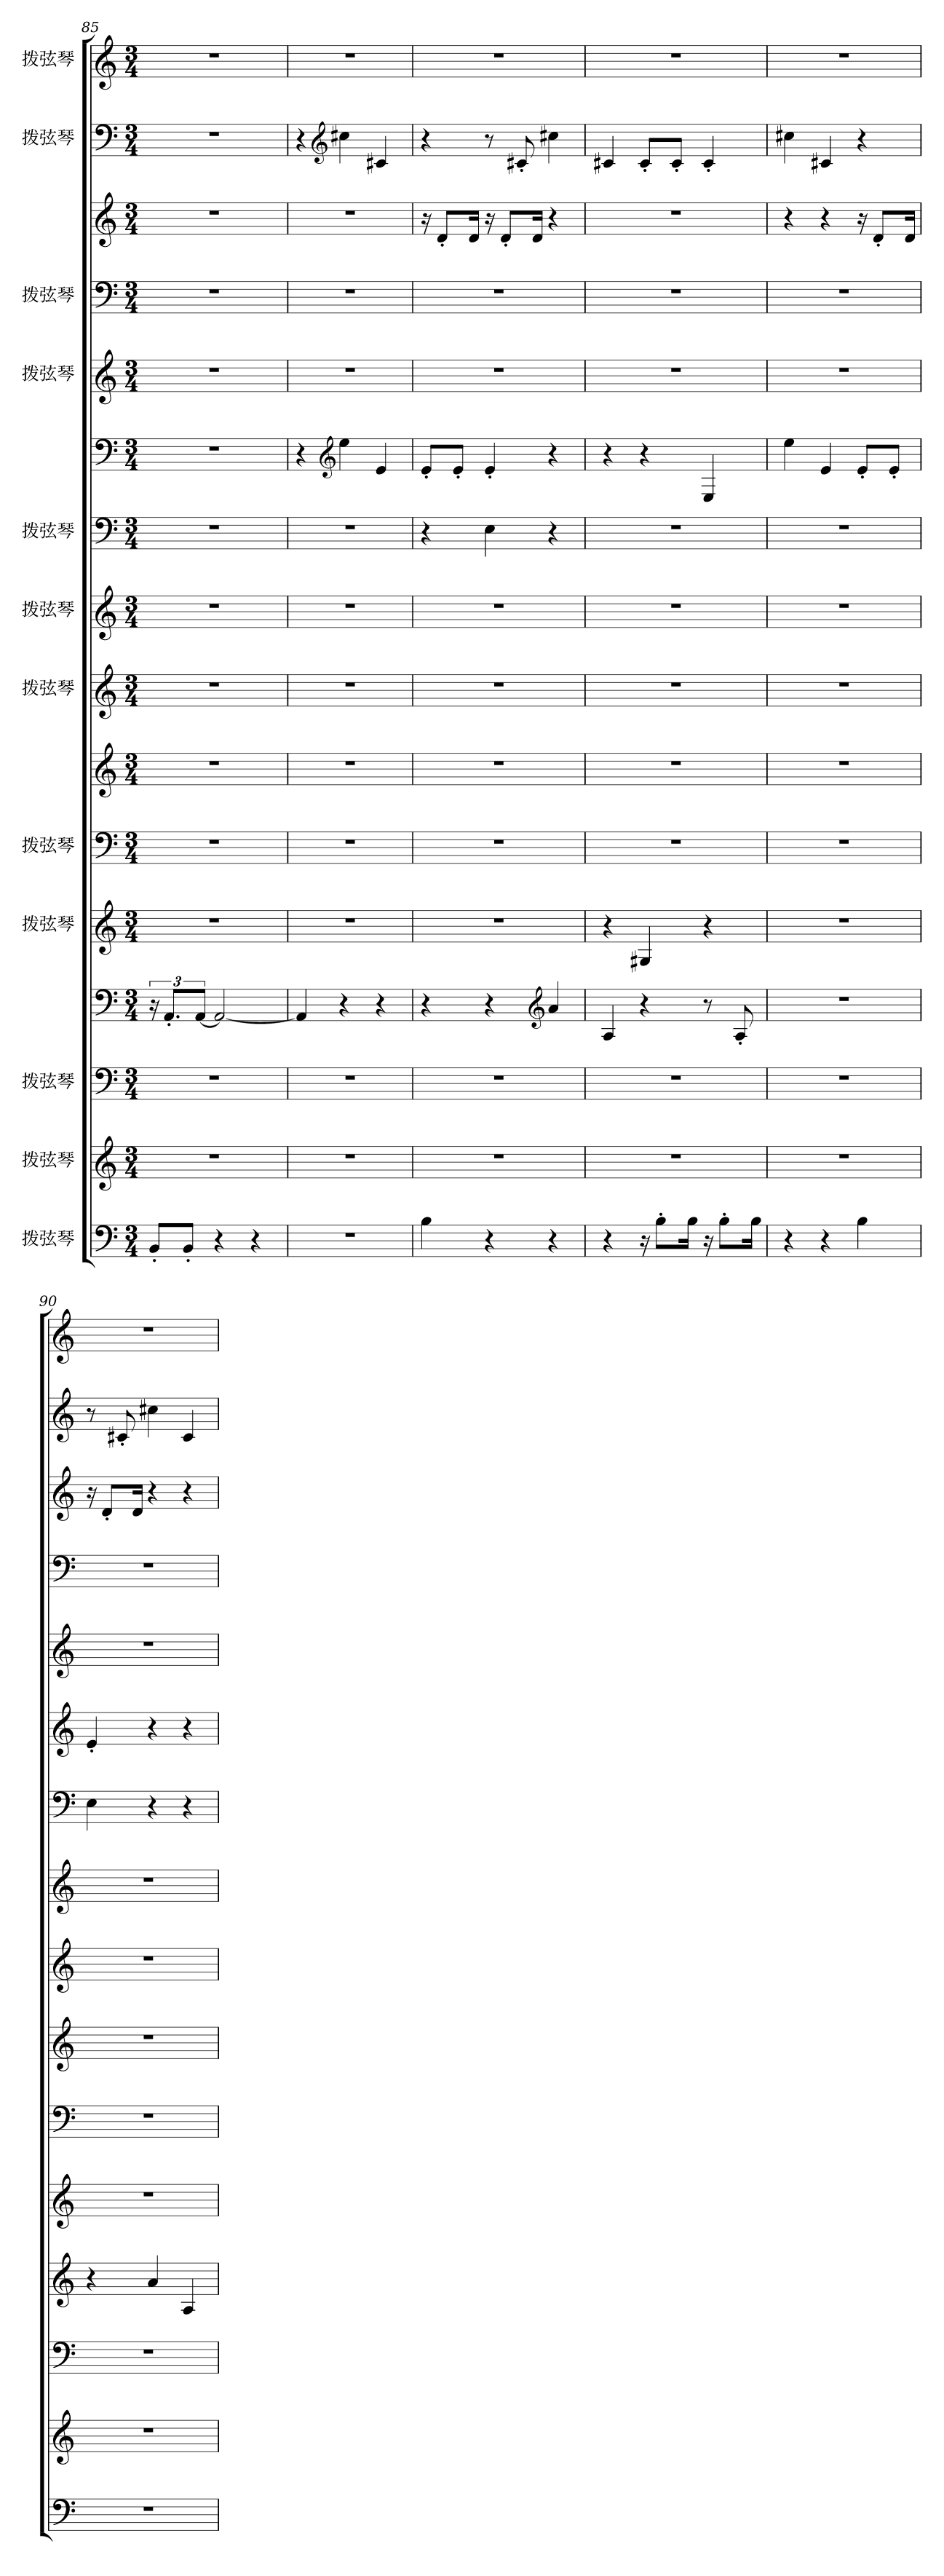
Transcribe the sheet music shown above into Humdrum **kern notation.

**kern	**kern	**kern	**kern	**kern	**kern	**kern	**kern	**kern	**kern	**kern	**kern	**kern	**kern	**kern	**kern
*part12	*part11	*part10	*part10	*part9	*part8	*part8	*part7	*part6	*part5	*part5	*part4	*part3	*part3	*part2	*part1
*staff16	*staff15	*staff14	*staff13	*staff12	*staff11	*staff10	*staff9	*staff8	*staff7	*staff6	*staff5	*staff4	*staff3	*staff2	*staff1
*I"拨弦琴	*I"拨弦琴	*I"拨弦琴	*	*I"拨弦琴	*I"拨弦琴	*	*I"拨弦琴	*I"拨弦琴	*I"拨弦琴	*	*I"拨弦琴	*I"拨弦琴	*	*I"拨弦琴	*I"拨弦琴
*clefF4	*clefG2	*clefF4	*clefF4	*clefG2	*clefF4	*clefG2	*clefG2	*clefG2	*clefF4	*clefF4	*clefG2	*clefF4	*clefG2	*clefF4	*clefG2
*k[]	*k[]	*k[]	*k[]	*k[]	*k[]	*k[]	*k[]	*k[]	*k[]	*k[]	*k[]	*k[]	*k[]	*k[]	*k[]
*M3/4	*M3/4	*M3/4	*M3/4	*M3/4	*M3/4	*M3/4	*M3/4	*M3/4	*M3/4	*M3/4	*M3/4	*M3/4	*M3/4	*M3/4	*M3/4
=85	=85	=85	=85	=85	=85	=85	=85	=85	=85	=85	=85	=85	=85	=85	=85
8BB'/L	2.r	2.r	24r	2.r	2.r	2.r	2.r	2.r	2.r	2.r	2.r	2.r	2.r	2.r	2.r
.	.	.	12.AA'/L	.	.	.	.	.	.	.	.	.	.	.	.
8BB'/J	.	.	.	.	.	.	.	.	.	.	.	.	.	.	.
.	.	.	[12AA/J	.	.	.	.	.	.	.	.	.	.	.	.
4r	.	.	2AA/_	.	.	.	.	.	.	.	.	.	.	.	.
4r	.	.	.	.	.	.	.	.	.	.	.	.	.	.	.
=86	=86	=86	=86	=86	=86	=86	=86	=86	=86	=86	=86	=86	=86	=86	=86
2.r	2.r	2.r	4AA/]	2.r	2.r	2.r	2.r	2.r	2.r	4r	2.r	2.r	2.r	4r	2.r
*	*	*	*	*	*	*	*	*	*	*clefG2	*	*	*	*clefG2	*
.	.	.	4r	.	.	.	.	.	.	4ee\	.	.	.	4cc#X\	.
.	.	.	4r	.	.	.	.	.	.	4e/	.	.	.	4c#X/	.
=87	=87	=87	=87	=87	=87	=87	=87	=87	=87	=87	=87	=87	=87	=87	=87
4B\	2.r	2.r	4r	2.r	2.r	2.r	2.r	2.r	4r	8e'/L	2.r	2.r	16r	4r	2.r
.	.	.	.	.	.	.	.	.	.	.	.	.	8d'/L	.	.
.	.	.	.	.	.	.	.	.	.	8e'/J	.	.	.	.	.
.	.	.	.	.	.	.	.	.	.	.	.	.	16d/Jk	.	.
4r	.	.	4r	.	.	.	.	.	4E\	4e'/	.	.	16r	8r	.
.	.	.	.	.	.	.	.	.	.	.	.	.	8d'/L	.	.
.	.	.	.	.	.	.	.	.	.	.	.	.	.	8c#X'/	.
.	.	.	.	.	.	.	.	.	.	.	.	.	16d/Jk	.	.
*	*	*	*clefG2	*	*	*	*	*	*	*	*	*	*	*	*
4r	.	.	4a/	.	.	.	.	.	4r	4r	.	.	4r	4cc#X\	.
=88	=88	=88	=88	=88	=88	=88	=88	=88	=88	=88	=88	=88	=88	=88	=88
4r	2.r	2.r	4A/	4r	2.r	2.r	2.r	2.r	2.r	4r	2.r	2.r	2.r	4c#X/	2.r
16r	.	.	4r	4G#X/	.	.	.	.	.	4r	.	.	.	8c#'/L	.
8B'\L	.	.	.	.	.	.	.	.	.	.	.	.	.	.	.
.	.	.	.	.	.	.	.	.	.	.	.	.	.	8c#'/J	.
16B\Jk	.	.	.	.	.	.	.	.	.	.	.	.	.	.	.
16r	.	.	8r	4r	.	.	.	.	.	4E/	.	.	.	4c#'/	.
8B'\L	.	.	.	.	.	.	.	.	.	.	.	.	.	.	.
.	.	.	8A'/	.	.	.	.	.	.	.	.	.	.	.	.
16B\Jk	.	.	.	.	.	.	.	.	.	.	.	.	.	.	.
!!LO:PB:g=z
=89	=89	=89	=89	=89	=89	=89	=89	=89	=89	=89	=89	=89	=89	=89	=89
4r	2.r	2.r	2.r	2.r	2.r	2.r	2.r	2.r	2.r	4ee\	2.r	2.r	4r	4cc#X\	2.r
4r	.	.	.	.	.	.	.	.	.	4e/	.	.	4r	4c#X/	.
4B\	.	.	.	.	.	.	.	.	.	8e'/L	.	.	16r	4r	.
.	.	.	.	.	.	.	.	.	.	.	.	.	8d'/L	.	.
.	.	.	.	.	.	.	.	.	.	8e'/J	.	.	.	.	.
.	.	.	.	.	.	.	.	.	.	.	.	.	16d/Jk	.	.
=90	=90	=90	=90	=90	=90	=90	=90	=90	=90	=90	=90	=90	=90	=90	=90
2.r	2.r	2.r	4r	2.r	2.r	2.r	2.r	2.r	4E\	4e'/	2.r	2.r	16r	8r	2.r
.	.	.	.	.	.	.	.	.	.	.	.	.	8d'/L	.	.
.	.	.	.	.	.	.	.	.	.	.	.	.	.	8c#X'/	.
.	.	.	.	.	.	.	.	.	.	.	.	.	16d/Jk	.	.
.	.	.	4a/	.	.	.	.	.	4r	4r	.	.	4r	4cc#X\	.
.	.	.	4A/	.	.	.	.	.	4r	4r	.	.	4r	4c#/	.
=	=	=	=	=	=	=	=	=	=	=	=	=	=	=	=
*-	*-	*-	*-	*-	*-	*-	*-	*-	*-	*-	*-	*-	*-	*-	*-
